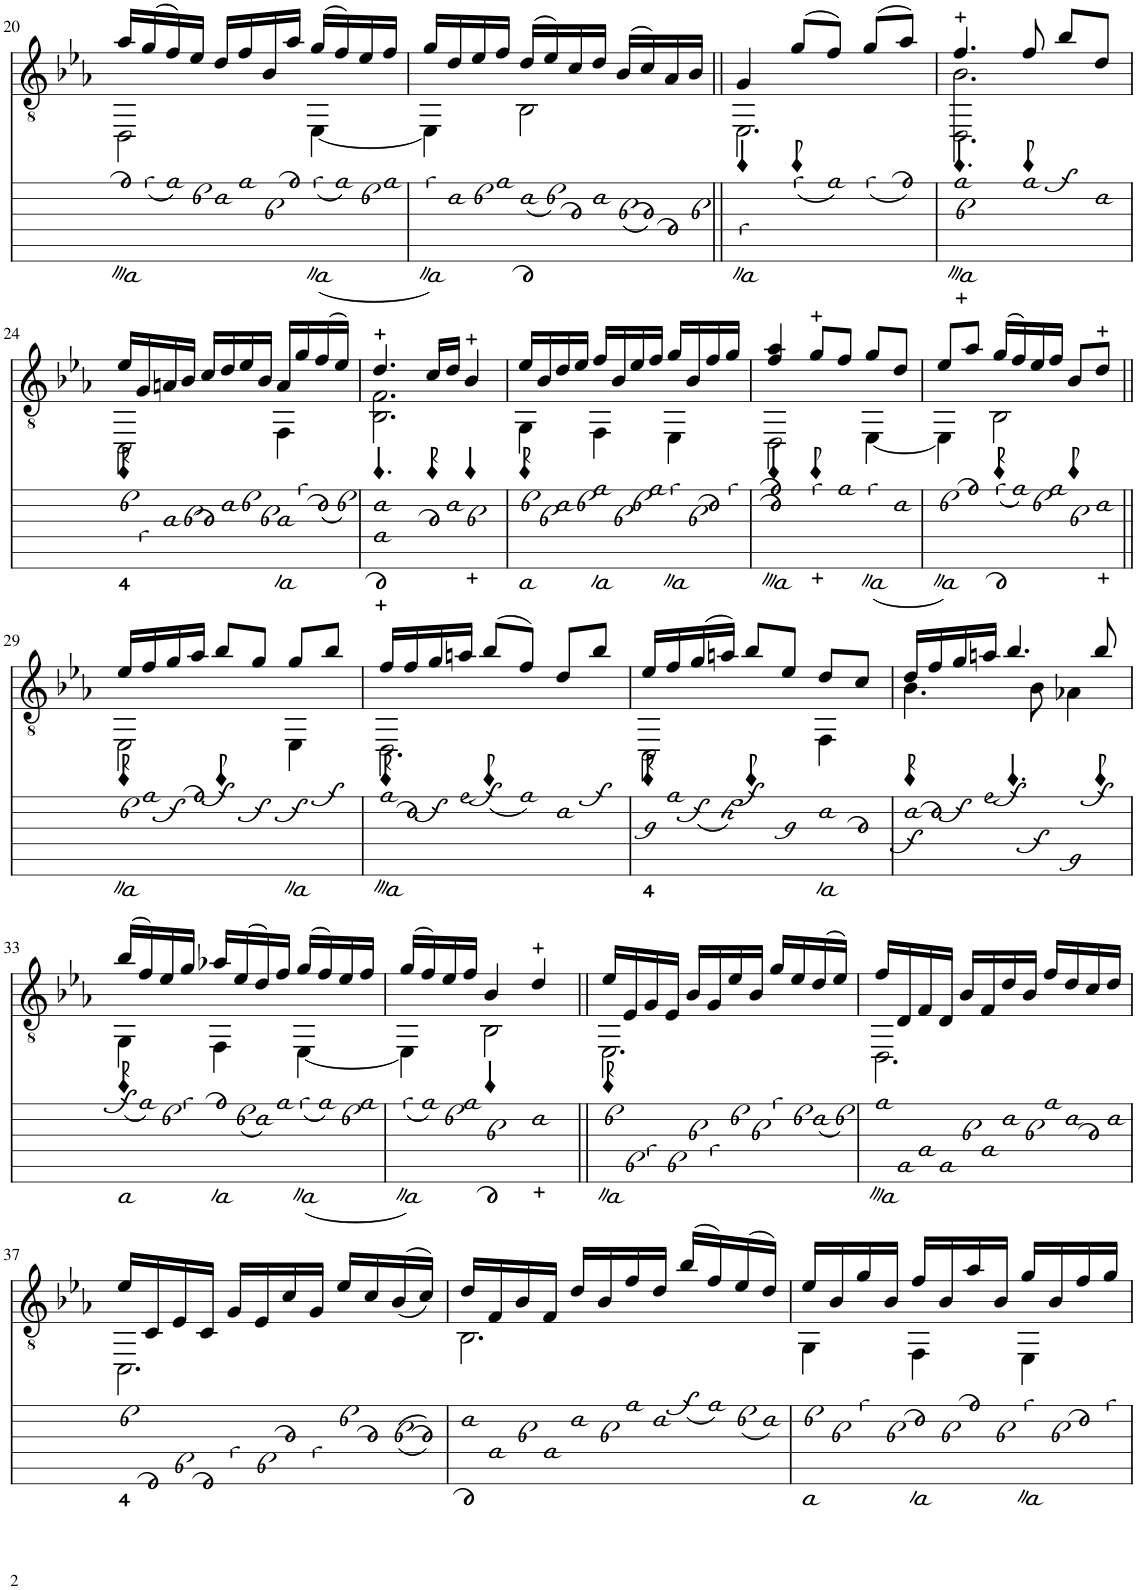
**kern	**kern
*part1	*part1
*staff2	*staff1
*I"Loutna	*
*I'Lout.	*
!!LO:PB:g=z
*	*clefGv2
*	*k[b-e-a-]
*M3/4	*M3/4
=20	=20
*^	*^
16a-LL	2DD	16a-/LL	2DD\
16gJ	.	(16g/	.
16fL	.	16f/)	.
16e-JJ	.	16e-/JJ	.
16dLL	.	16d/LL	.
16fJ	.	16f/	.
16B-L	.	16B-/	.
16a-JJ	.	16a-/JJ	.
16gLL	[4EE-	(16g/LL	[4EE-\
16fJ	.	16f/)	.
16e-L	.	16e-/	.
16fJJ	.	16f/JJ	.
=21	=21	=21	=21
16gLL	4EE-]	16g/LL	4EE-\]
16dJ	.	16d/	.
16e-L	.	16e-/	.
16fJJ	.	16f/JJ	.
16dLL	2BB-	(16d/LL	2BB-\
16e-J	.	16e-/)	.
16cL	.	16c/	.
16dJJ	.	16d/JJ	.
16B-LL	.	(16B-/LL	.
16cJ	.	16c/)	.
16A-L	.	16A-/	.
16B-JJ	.	16B-/JJ	.
=22||	=22||	=22||	=22||
4G	2.EE-	4G/	2.EE-\
8gL	.	(8g/L	.
8fJ	.	8f/J)	.
8gL	.	(8g/L	.
8a-J	.	8a-/J)	.
=23	=23	=23	=23
4.f	2.DD 2.B-	4.f/	2.DD\ 2.B-\
8f	.	8f/	.
8b-L	.	8b-/L	.
8dJ	.	8d/J	.
!!LO:LB:g=z	!!
=24	=24	=24	=24
16e-LL	2CC	16e-/LL	2CC\
16GJ	.	16G/	.
16A#XL	.	16An/	.
16B-JJ	.	16B-/JJ	.
16cLL	.	16c/LL	.
16dJ	.	16d/	.
16e-L	.	16e-/	.
16B-JJ	.	16B-/JJ	.
16ALL	4FF	16A/LL	4FF\
16gJ	.	16g/	.
16fL	.	(16f/	.
16e-JJ	.	16e-/JJ)	.
=25	=25	=25	=25
4.d	2.BB- 2.F	4.d/	2.BB-\ 2.F\
16cLL	.	16c/LL	.
16dJJ	.	16d/JJ	.
4B-	.	4B-/	.
=26	=26	=26	=26
16e-LL	4GG	16e-/LL	4GG\
16B-J	.	16B-/	.
16dL	.	16d/	.
16e-JJ	.	16e-/JJ	.
16fLL	4FF	16f/LL	4FF\
16B-J	.	16B-/	.
16e-L	.	16e-/	.
16fJJ	.	16f/JJ	.
16gLL	4EE-	16g/LL	4EE-\
16B-J	.	16B-/	.
16fL	.	16f/	.
16gJJ	.	16g/JJ	.
=27	=27	=27	=27
4f 4a-	2DD	4f/ 4a-/	2DD\
8gL	.	8g/L	.
8fJ	.	8f/J	.
8gL	[4EE-	8g/L	[4EE-\
8dJ	.	8d/J	.
=28	=28	=28	=28
8e-L	4EE-]	8e-/L	4EE-\]
8a-J	.	8a-/J	.
16gLL	2BB-	(16g/LL	2BB-\
16fJ	.	16f/)	.
16e-L	.	16e-/	.
16fJJ	.	16f/JJ	.
8B-L	.	8B-/L	.
8dJ	.	8d/J	.
!!LO:LB:g=z	!!
=29||	=29||	=29||	=29||
16e-LL	2EE-	16e-/LL	2EE-\
16fJ	.	16f/	.
16gL	.	16g/	.
16a-JJ	.	16a-/JJ	.
8b-L	.	8b-/L	.
8gJ	.	8g/J	.
8gL	4EE-	8g/L	4EE-\
8b-J	.	8b-/J	.
=30	=30	=30	=30
16fLL	2.DD	16f/LL	2.DD\
16fJ	.	16f/	.
16gL	.	16g/	.
16a#XJJ	.	16an/JJ	.
8b-L	.	(8b-/L	.
8fJ	.	8f/J)	.
8dL	.	8d/L	.
8b-J	.	8b-/J	.
=31	=31	=31	=31
16e-LL	2CC	16e-/LL	2CC\
16fJ	.	16f/	.
16gL	.	(16g/	.
16a#XJJ	.	16an/JJ)	.
8b-L	.	8b-/L	.
8e-J	.	8e-/J	.
8dL	4FF	8d/L	4FF\
8cJ	.	8c/J	.
=32	=32	=32	=32
16dLL	4.B-	16d/LL	4.B-\
16fJ	.	16f/	.
16gL	.	16g/	.
16a#XJJ	.	16an/JJ	.
4.b-	.	4.b-/	.
.	8B-	.	8B-\
.	4A-X	.	4A-X\
8b-	.	8b-/	.
!!LO:LB:g=z	!!
=33	=33	=33	=33
16b-LL	4GG	(16b-/LL	4GG\
16fJ	.	16f/)	.
16e-L	.	16e-/	.
16gJJ	.	16g/JJ	.
16a-XLL	4FF	16a-X/LL	4FF\
16e-J	.	(16e-/	.
16dL	.	16d/)	.
16fJJ	.	16f/JJ	.
16gLL	[4EE-	(16g/LL	[4EE-\
16fJ	.	16f/)	.
16e-L	.	16e-/	.
16fJJ	.	16f/JJ	.
=34	=34	=34	=34
16gLL	4EE-]	(16g/LL	4EE-\]
16fJ	.	16f/)	.
16e-L	.	16e-/	.
16fJJ	.	16f/JJ	.
4B-	2BB-	4B-/	2BB-\
4d	.	4d/	.
=35||	=35||	=35||	=35||
16e-LL	2.EE-	16e-/LL	2.EE-\
16E-J	.	16E-/	.
16GL	.	16G/	.
16E-JJ	.	16E-/JJ	.
16B-LL	.	16B-/LL	.
16GJ	.	16G/	.
16e-L	.	16e-/	.
16B-JJ	.	16B-/JJ	.
16gLL	.	16g/LL	.
16e-J	.	16e-/	.
16dL	.	(16d/	.
16e-JJ	.	16e-/JJ)	.
=36	=36	=36	=36
16fLL	2.DD	16f/LL	2.DD\
16DJ	.	16D/	.
16FL	.	16F/	.
16DJJ	.	16D/JJ	.
16B-LL	.	16B-/LL	.
16FJ	.	16F/	.
16dL	.	16d/	.
16B-JJ	.	16B-/JJ	.
16fLL	.	16f/LL	.
16dJ	.	16d/	.
16cL	.	16c/	.
16dJJ	.	16d/JJ	.
!!LO:LB:g=z	!!
=37	=37	=37	=37
16e-LL	2.CC	16e-/LL	2.CC\
16CJ	.	16C/	.
16E-L	.	16E-/	.
16CJJ	.	16C/JJ	.
16GLL	.	16G/LL	.
16E-J	.	16E-/	.
16cL	.	16c/	.
16GJJ	.	16G/JJ	.
16e-LL	.	16e-/LL	.
16cJ	.	16c/	.
16B-L	.	(<(16B-/	.
16cJJ	.	16c/JJ))	.
=38	=38	=38	=38
16dLL	2.BB-	16d/LL	2.BB-\
16FJ	.	16F/	.
16B-L	.	16B-/	.
16FJJ	.	16F/JJ	.
16dLL	.	16d/LL	.
16B-J	.	16B-/	.
16fL	.	16f/	.
16dJJ	.	16d/JJ	.
16b-LL	.	(16b-/LL	.
16fJ	.	16f/)	.
16e-L	.	(16e-/	.
16dJJ	.	16d/JJ)	.
=39	=39	=39	=39
16e-LL	4GG	16e-/LL	4GG\
16B-J	.	16B-/	.
16gL	.	16g/	.
16B-JJ	.	16B-/JJ	.
16fLL	4FF	16f/LL	4FF\
16B-J	.	16B-/	.
16a-L	.	16a-/	.
16B-JJ	.	16B-/JJ	.
16gLL	4EE-	16g/LL	4EE-\
16B-J	.	16B-/	.
16fL	.	16f/	.
16gJJ	.	16g/JJ	.
*v	*v	*	*
*	*v	*v
=	=
*-	*-
